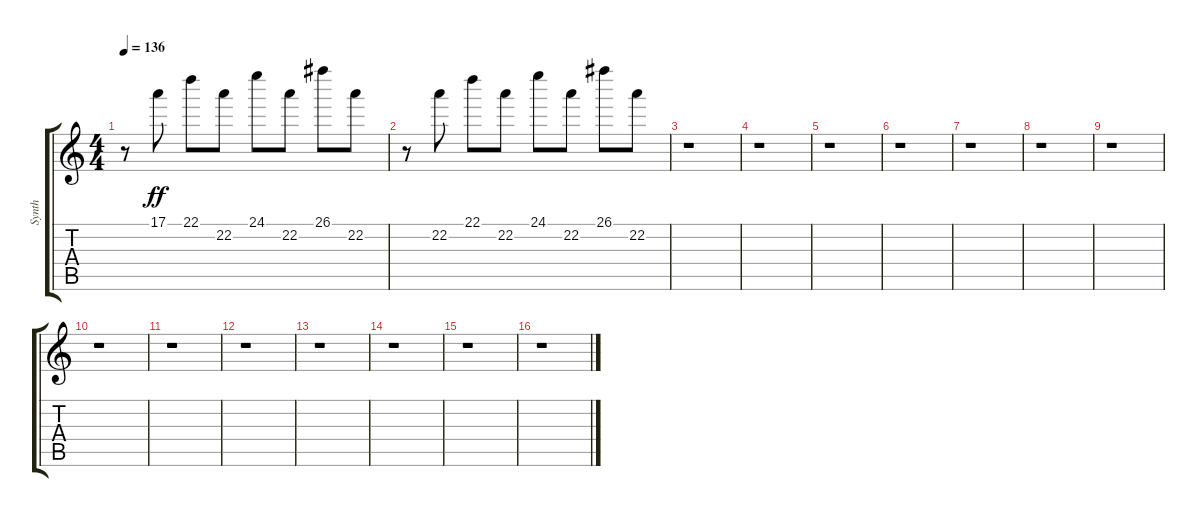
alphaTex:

\track ("Synth" "Synth") {instrument distortionguitar}
\staff {score tabs}
\tuning (E4 B3 G3 D3 A2 E2) {hide}
\ts (4 4)
\tempo 136
\clef g2
\ks c
r.8{dy ff} 17.1.8 22.1.8 22.2.8 24.1.8 22.2.8 26.1.8 22.2.8 |
r.8 22.2.8 22.1.8 22.2.8 24.1.8 22.2.8 26.1.8 22.2.8 |
r.1 |
r.1 |
r.1 |
r.1 |
r.1 |
r.1 |
r.1 |
r.1 |
r.1 |
r.1 |
r.1 |
r.1 |
r.1 |
r.1
